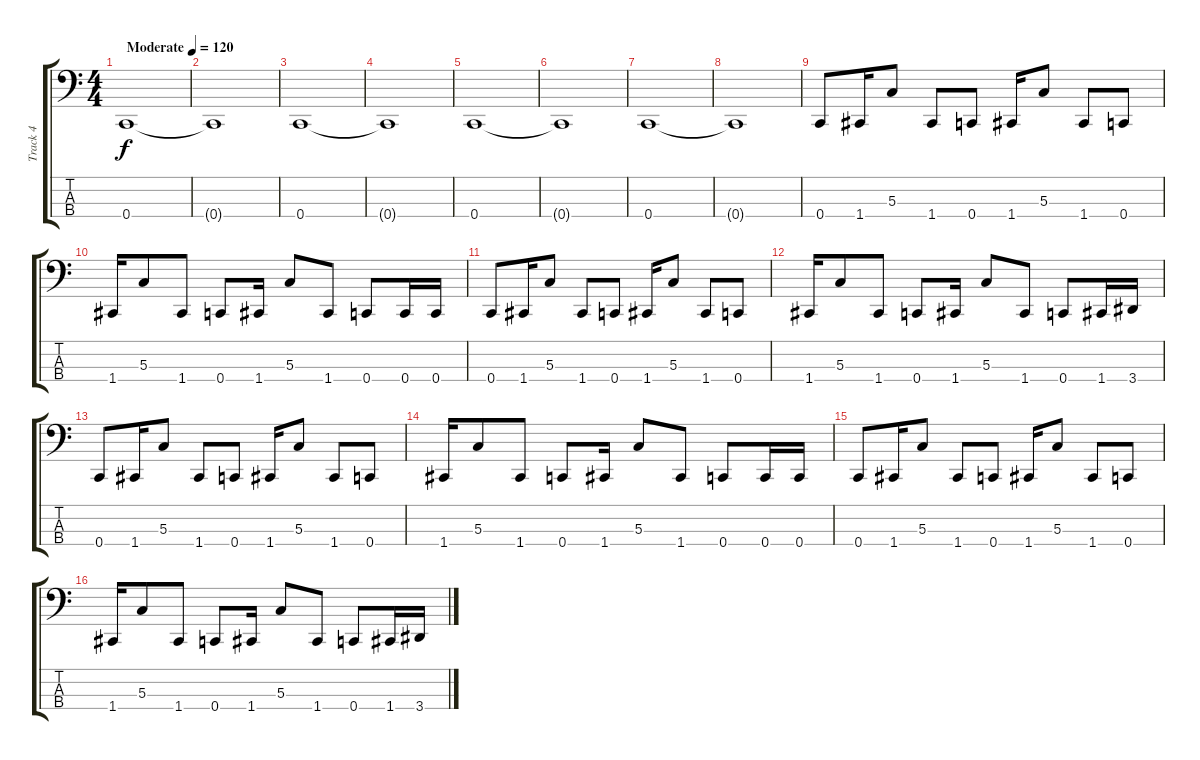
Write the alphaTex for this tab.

\track ("Track 4" "Track 4") {instrument electricbasspick}
\staff {score tabs}
\tuning (F2 C2 G1 C1) {hide}
\ts (4 4)
\tempo (120 "Moderate")
\clef f4
\ks c
0.4.1{dy f instrument electricbasspick} |
0.4{t}.1 |
0.4.1 |
0.4{t}.1 |
0.4.1 |
0.4{t}.1 |
0.4.1 |
0.4{t}.1 |
0.4.8 1.4.16 5.3.8 1.4.8 0.4.8 1.4.16 5.3.8 1.4.8 0.4.8 |
1.4.16 5.3.8 1.4.8 0.4.8 1.4.16 5.3.8 1.4.8 0.4.8 0.4.16 0.4.16 |
0.4.8 1.4.16 5.3.8 1.4.8 0.4.8 1.4.16 5.3.8 1.4.8 0.4.8 |
1.4.16 5.3.8 1.4.8 0.4.8 1.4.16 5.3.8 1.4.8 0.4.8 1.4.16 3.4.16 |
0.4.8 1.4.16 5.3.8 1.4.8 0.4.8 1.4.16 5.3.8 1.4.8 0.4.8 |
1.4.16 5.3.8 1.4.8 0.4.8 1.4.16 5.3.8 1.4.8 0.4.8 0.4.16 0.4.16 |
0.4.8 1.4.16 5.3.8 1.4.8 0.4.8 1.4.16 5.3.8 1.4.8 0.4.8 |
1.4.16 5.3.8 1.4.8 0.4.8 1.4.16 5.3.8 1.4.8 0.4.8 1.4.16 3.4.16
